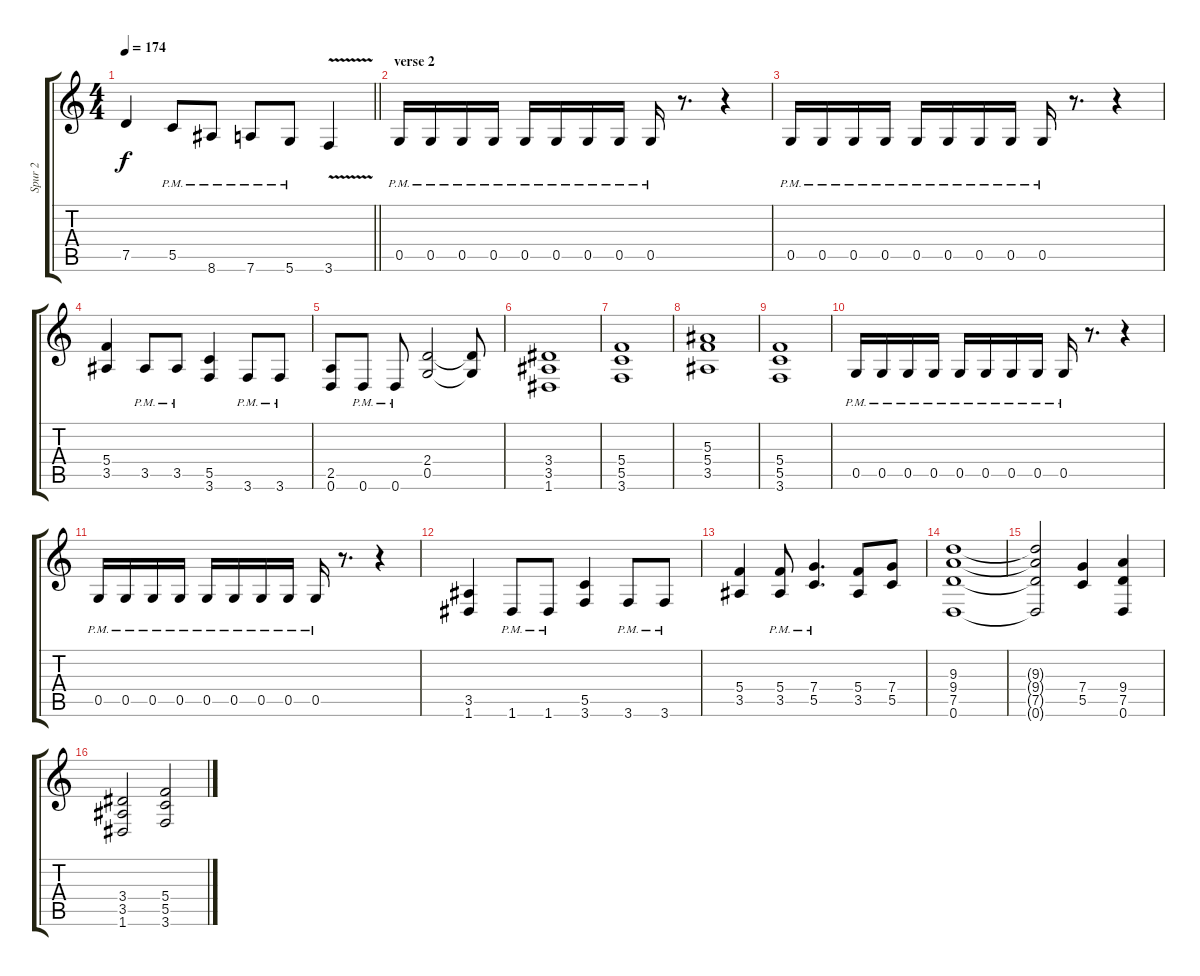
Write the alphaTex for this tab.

\track ("Spur 2" "Spur 2") {instrument distortionguitar}
\staff {score tabs}
\tuning (D4 A3 F3 C3 G2 D2) {hide}
\ts (4 4)
\tempo 174
\clef g2
\barLineRight lightlight
\ks c
7.5.4{dy f} 5.5{pm}.8 8.6{pm}.8 7.6{pm}.8 5.6{pm}.8 3.6{v}.4 |
\section ("" "verse 2")
0.5{pm}.16 0.5{pm}.16 0.5{pm}.16 0.5{pm}.16 0.5{pm}.16 0.5{pm}.16 0.5{pm}.16 0.5{pm}.16 0.5{pm}.16 r.8{d} r.4 |
0.5{pm}.16 0.5{pm}.16 0.5{pm}.16 0.5{pm}.16 0.5{pm}.16 0.5{pm}.16 0.5{pm}.16 0.5{pm}.16 0.5{pm}.16 r.8{d} r.4 |
(5.4 3.5).4 3.5{pm}.8 3.5{pm}.8 (5.5 3.6).4 3.6{pm}.8 3.6{pm}.8 |
(2.5 0.6).8 0.6{pm}.8 0.6{pm}.8 (2.4 0.5).2 (2.4{t} 0.5{t}).8 |
(3.4 3.5 1.6).1 |
(5.4 5.5 3.6).1 |
(5.3 5.4 3.5).1 |
(5.4 5.5 3.6).1 |
0.5{pm}.16 0.5{pm}.16 0.5{pm}.16 0.5{pm}.16 0.5{pm}.16 0.5{pm}.16 0.5{pm}.16 0.5{pm}.16 0.5{pm}.16 r.8{d} r.4 |
0.5{pm}.16 0.5{pm}.16 0.5{pm}.16 0.5{pm}.16 0.5{pm}.16 0.5{pm}.16 0.5{pm}.16 0.5{pm}.16 0.5{pm}.16 r.8{d} r.4 |
(3.5 1.6).4 1.6{pm}.8 1.6{pm}.8 (5.5 3.6).4 3.6{pm}.8 3.6{pm}.8 |
(5.4 3.5).4 (5.4 3.5{pm}).8 (7.4 5.5{pm}).4{d} (5.4 3.5).8 (7.4 5.5).8 |
(9.3 9.4 7.5 0.6).1 |
(9.3{t} 9.4{t} 7.5{t} 0.6{t}).2 (7.4 5.5).4 (9.4 7.5 0.6).4 |
(3.4 3.5 1.6).2 (5.4 5.5 3.6).2
